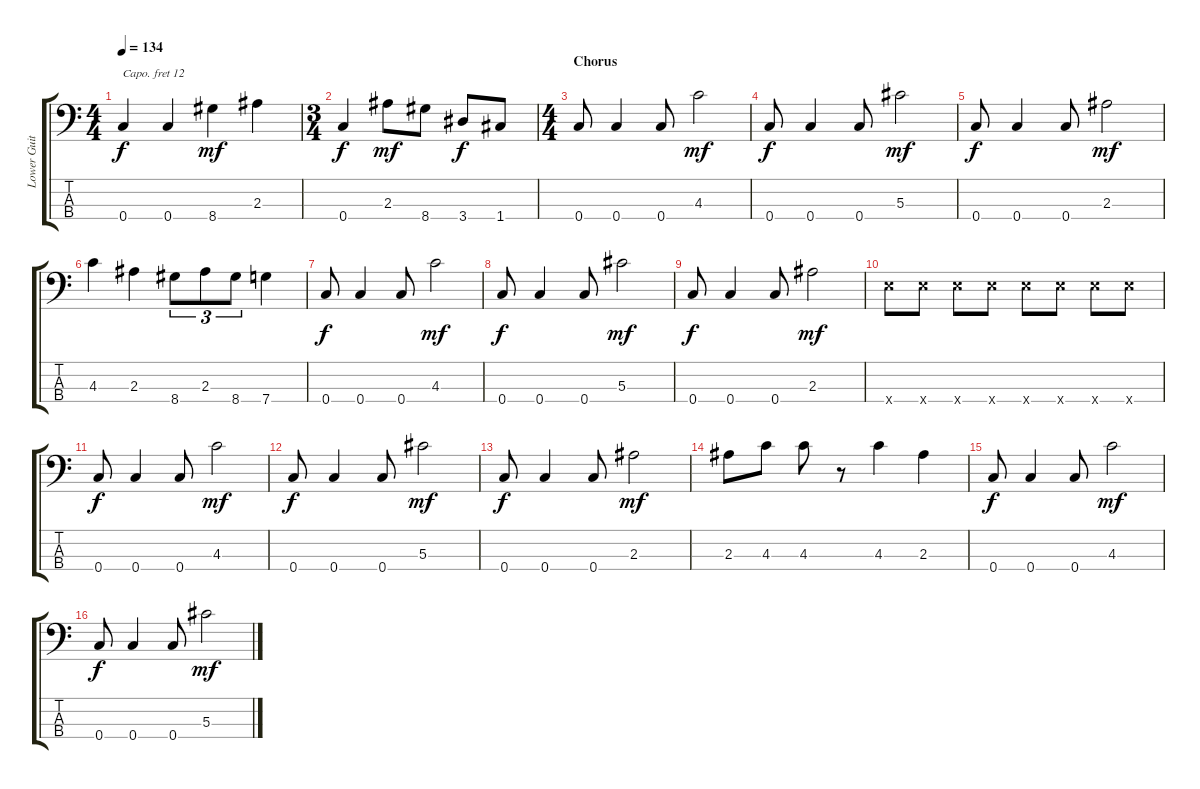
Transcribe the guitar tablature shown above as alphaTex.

\track ("Lower Guitar" "Lower Guit") {instrument distortionguitar}
\staff {score tabs}
\capo 12
\tuning (G2 D2 Ab1 C1) {hide}
\ts (4 4)
\tempo 134
\clef f4
\ks c
0.4.4{dy f} 0.4.4 8.4.4{dy mf} 2.3.4 |
\ts (3 4)
0.4.4{dy f} 2.3.8{dy mf} 8.4.8 3.4.8{dy f} 1.4.8 |
\ts (4 4)
\section ("" "Chorus")
0.4.8 0.4.4 0.4.8 4.3.2{dy mf} |
0.4.8{dy f} 0.4.4 0.4.8 5.3.2{dy mf} |
0.4.8{dy f} 0.4.4 0.4.8 2.3.2{dy mf} |
4.3.4 2.3.4 8.4.8{tu (3 2)} 2.3.8{tu (3 2)} 8.4.8{tu (3 2)} 7.4.4 |
0.4.8{dy f} 0.4.4 0.4.8 4.3.2{dy mf} |
0.4.8{dy f} 0.4.4 0.4.8 5.3.2{dy mf} |
0.4.8{dy f} 0.4.4 0.4.8 2.3.2{dy mf} |
4.4{x}.8 4.4{x}.8 4.4{x}.8 4.4{x}.8 4.4{x}.8 4.4{x}.8 4.4{x}.8 4.4{x}.8 |
0.4.8{dy f} 0.4.4 0.4.8 4.3.2{dy mf} |
0.4.8{dy f} 0.4.4 0.4.8 5.3.2{dy mf} |
0.4.8{dy f} 0.4.4 0.4.8 2.3.2{dy mf} |
2.3.8 4.3.8 4.3.8 r.8 4.3.4 2.3.4 |
0.4.8{dy f} 0.4.4 0.4.8 4.3.2{dy mf} |
0.4.8{dy f} 0.4.4 0.4.8 5.3.2{dy mf}
